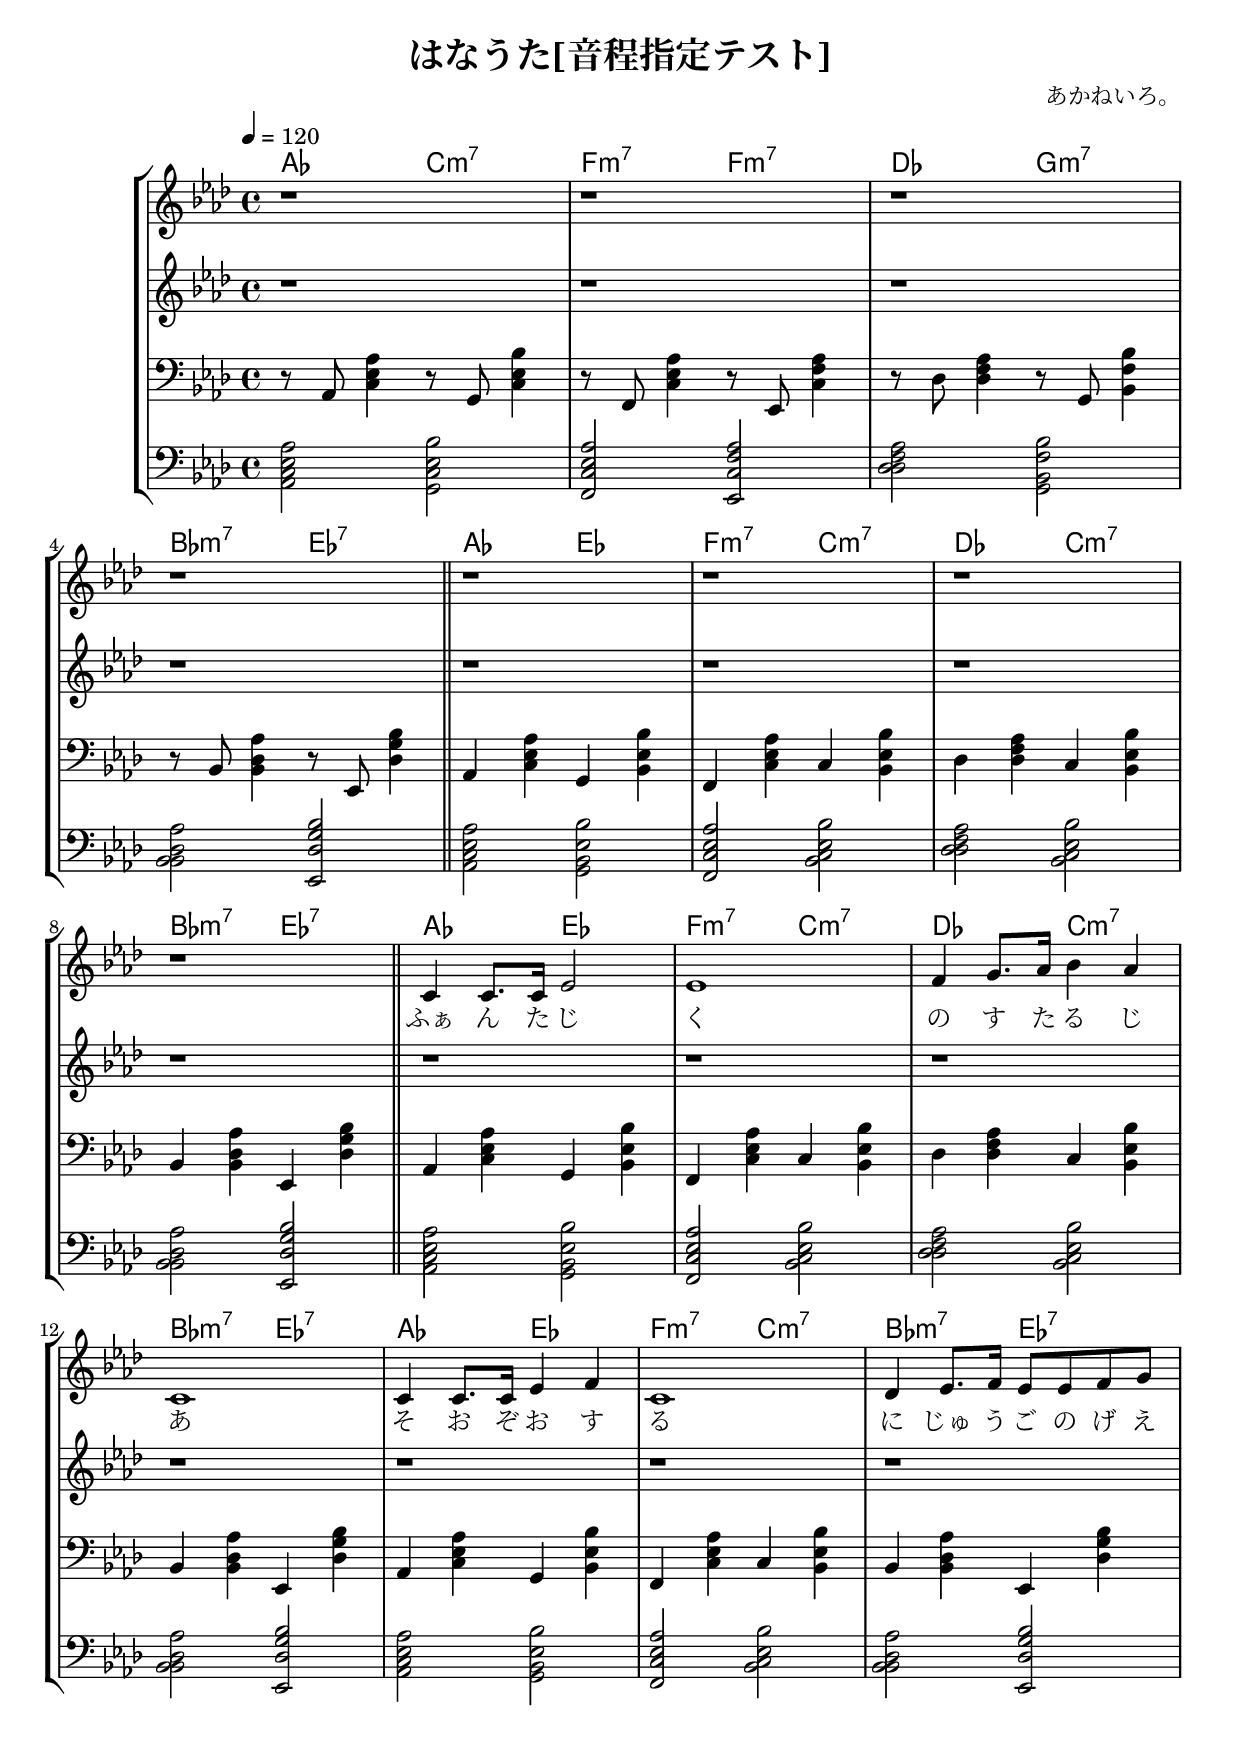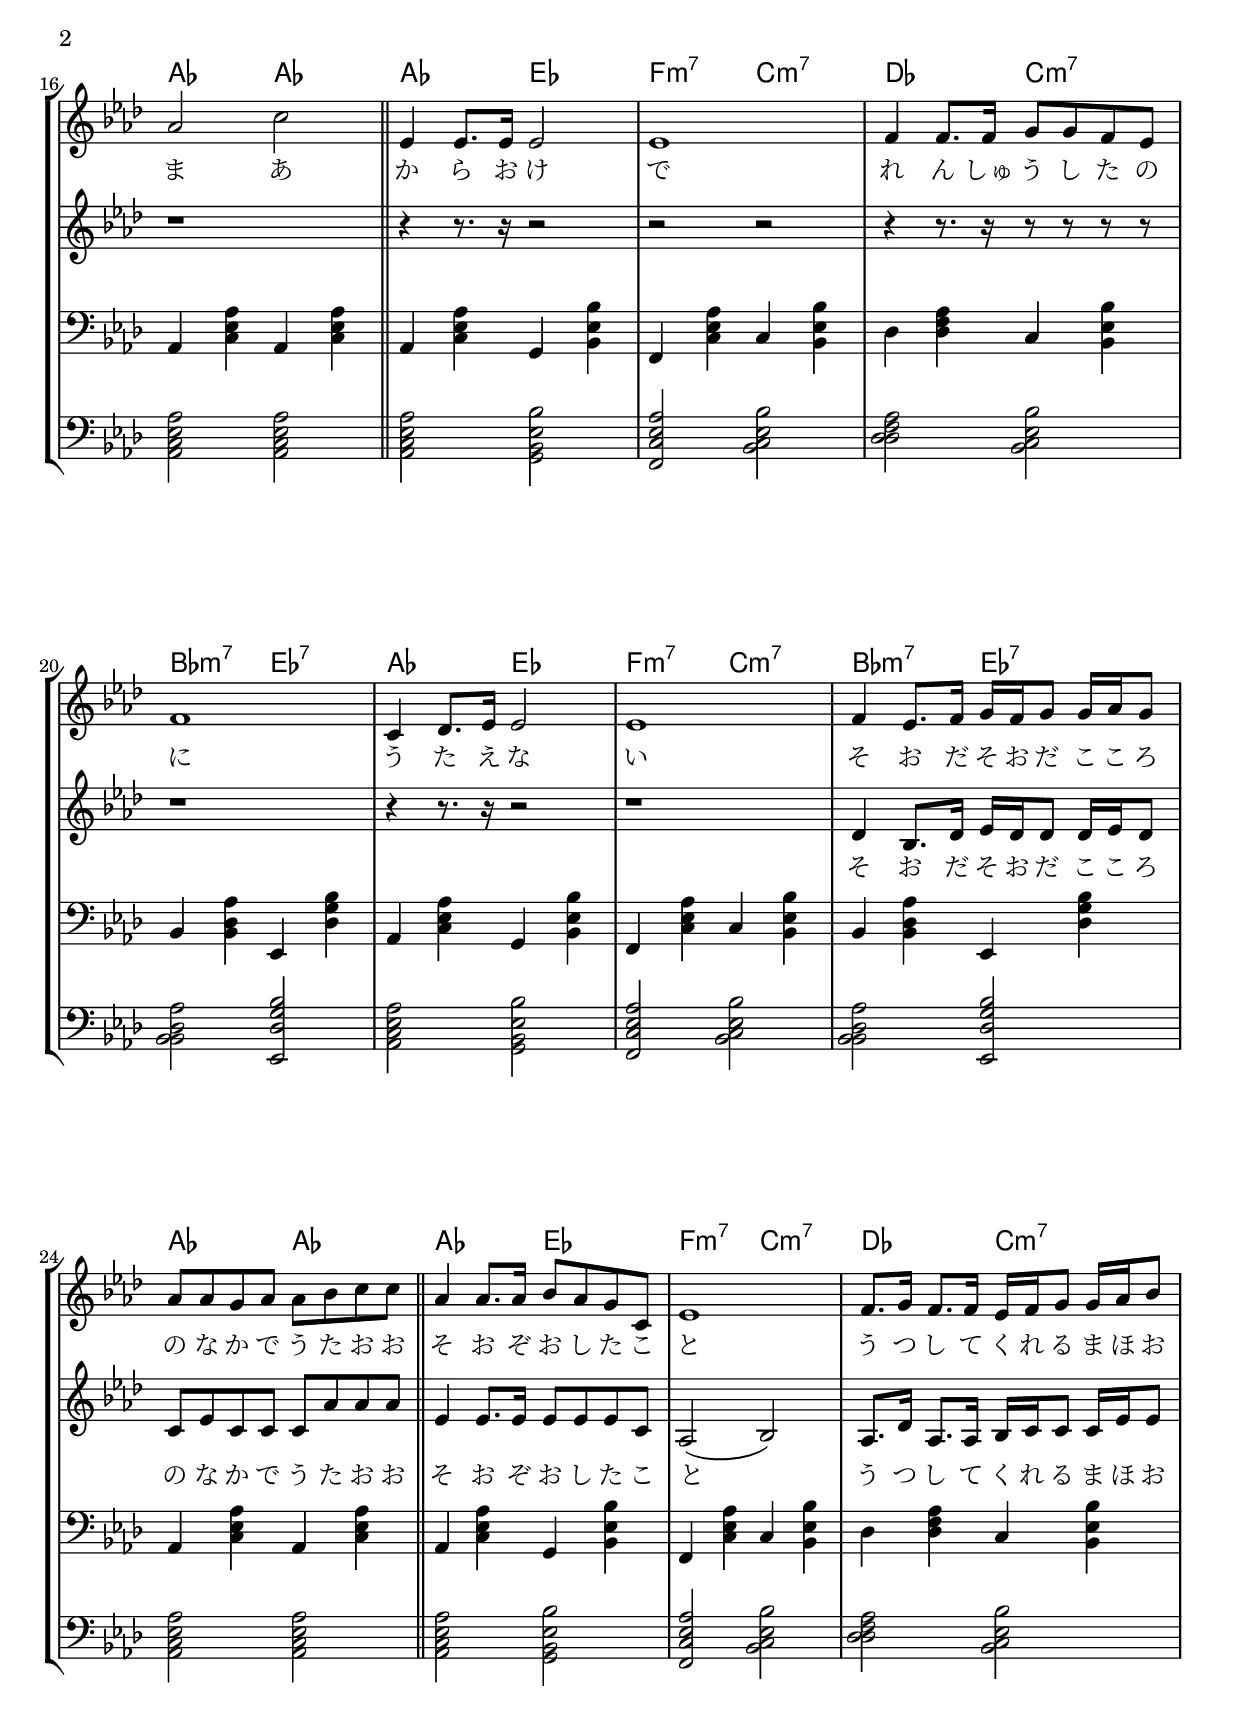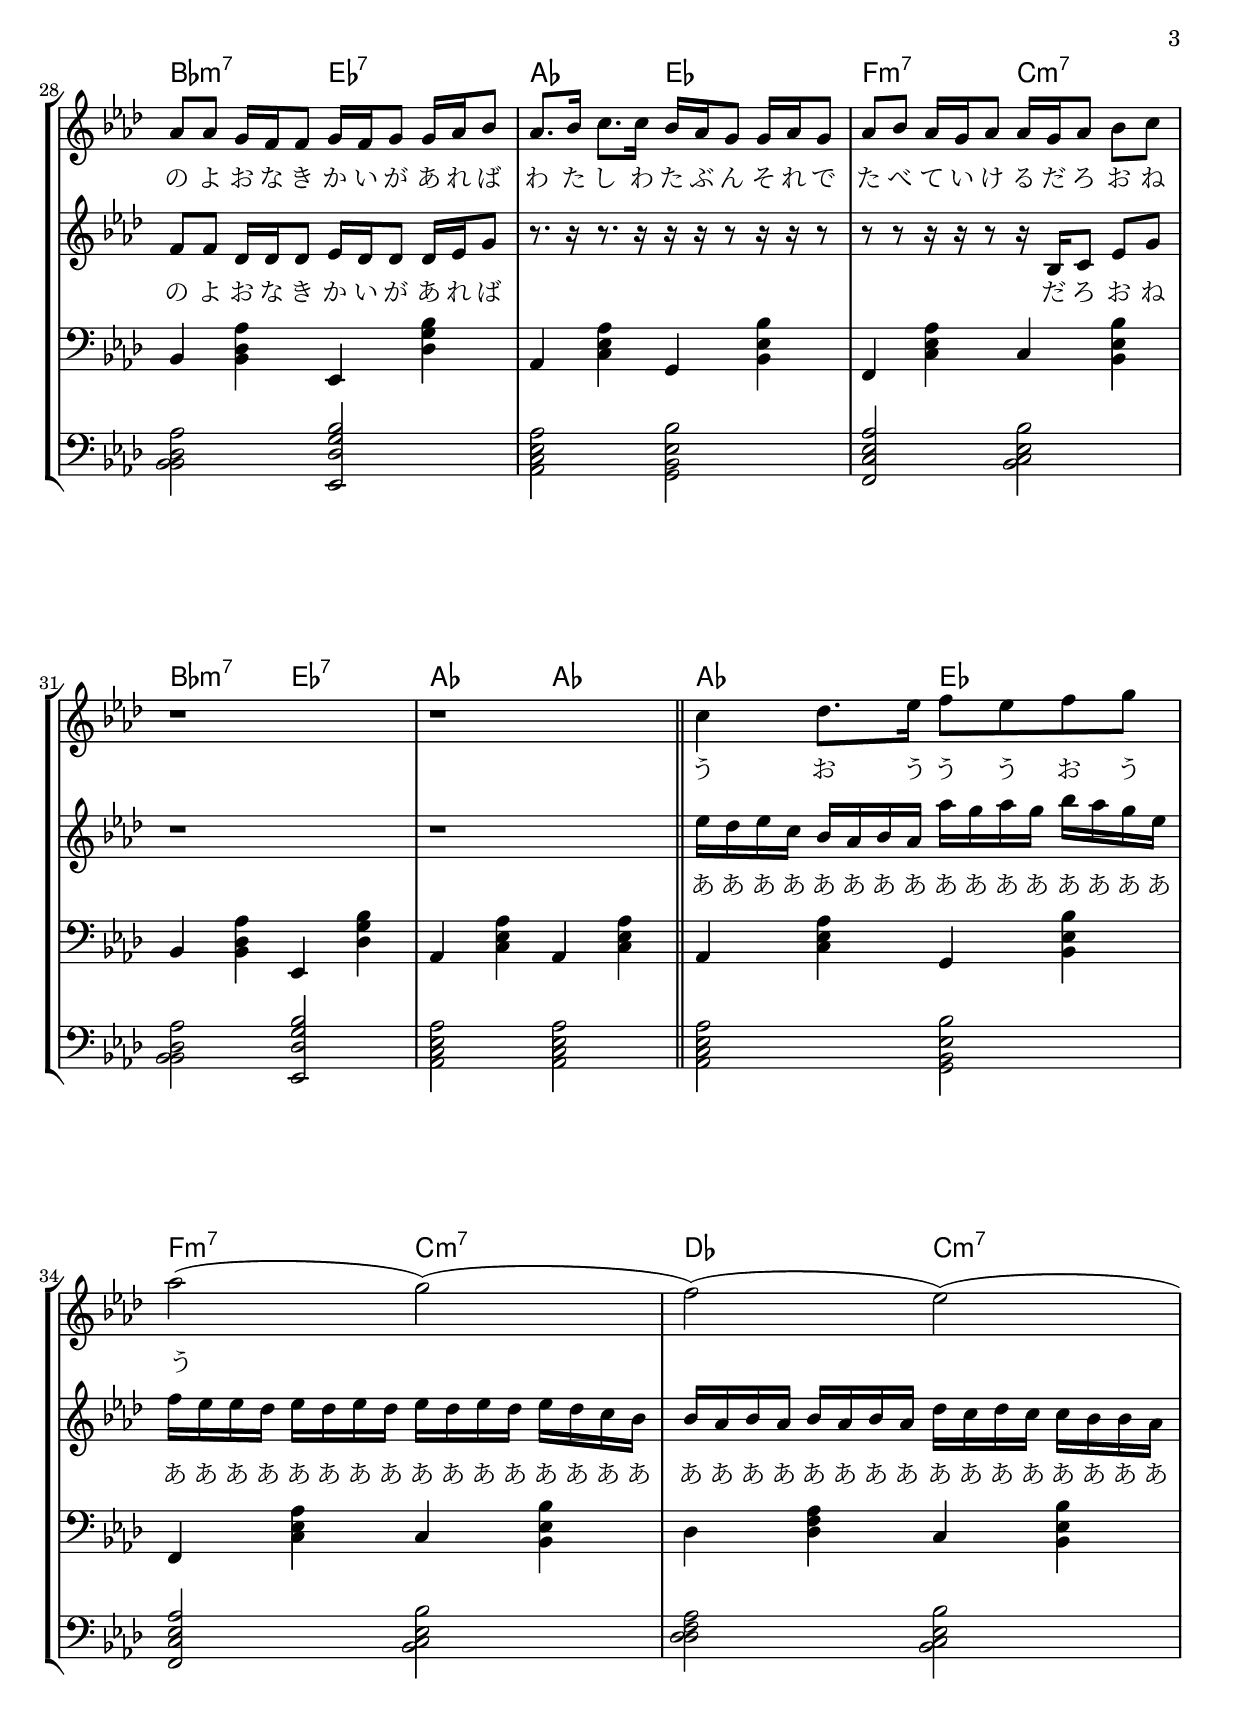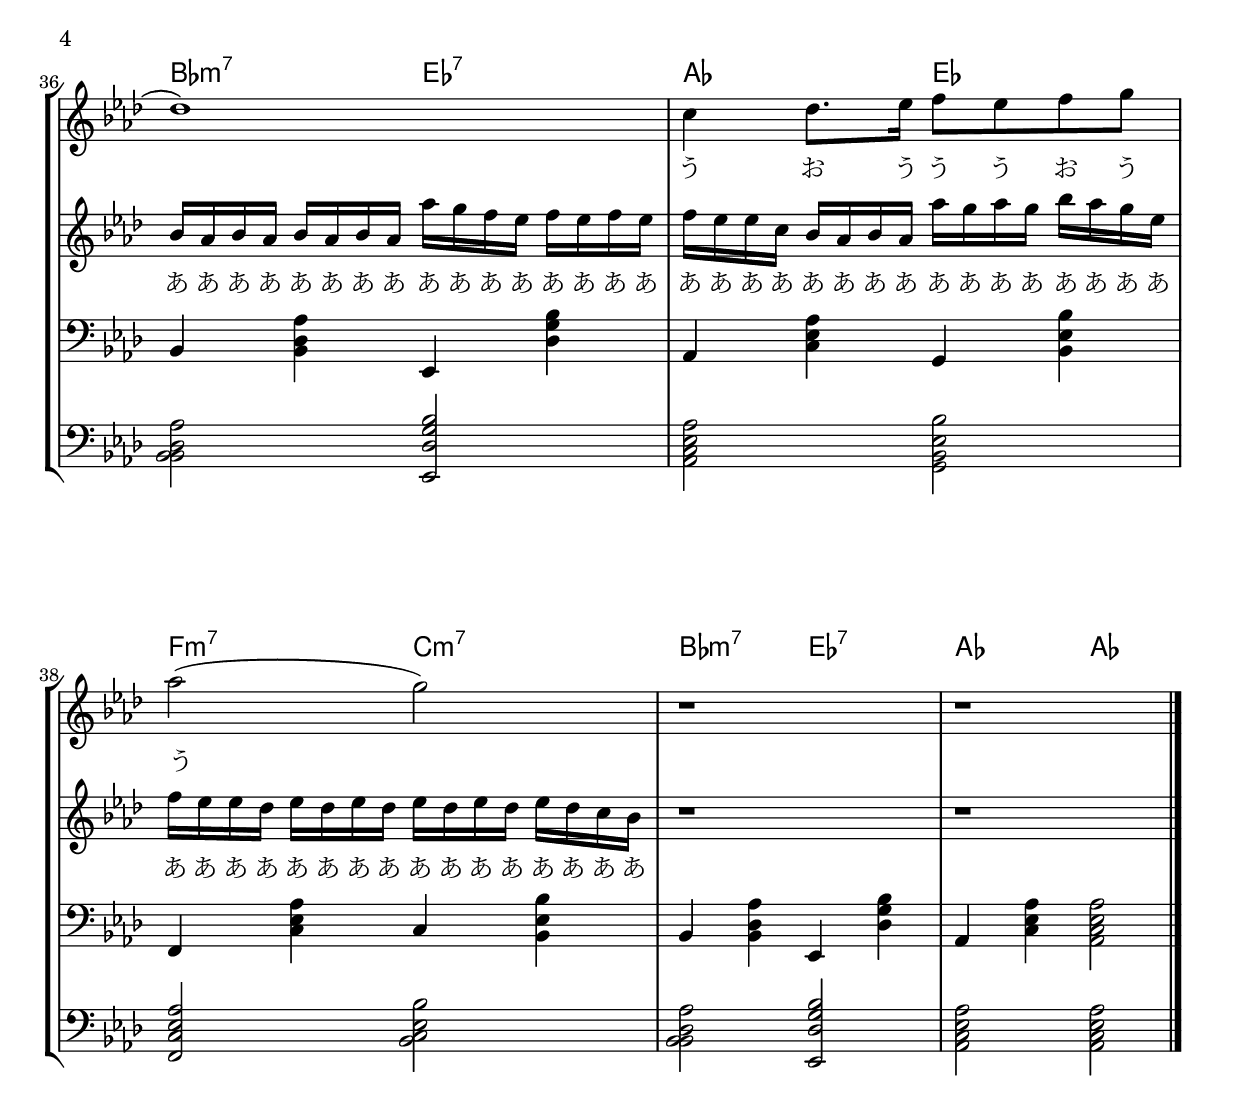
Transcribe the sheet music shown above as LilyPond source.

\version "2.12.1"

\header {
	title = \markup {はなうた[音程指定テスト]}
	composer = \markup \center-column {あかねいろ。}
}

harmony = \chordmode {
	as2 c:min7 f:min7 f:min7 des g:min7 bes:min7 es:7 

	as es f:min7 c:min7 des c:min7 bes:min7 es:7 

	as es f:min7 c:min7 des c:min7 bes:min7 es:7 as es f:min7 c:min7 bes:min7 es:7 as as 

	as es f:min7 c:min7 des c:min7 bes:min7 es:7 as es f:min7 c:min7 bes:min7 es:7 as as 

	as es f:min7 c:min7 des c:min7 bes:min7 es:7 as es f:min7 c:min7 bes:min7 es:7 as as 

	as es f:min7 c:min7 des c:min7 bes:min7 es:7 as es f:min7 c:min7 bes:min7 es:7 as as 
}

melody = {
	\key as \major
	\tempo 4 = 120
	r1 | r1 | r1 | r1   
	r1 | r1 | r1 | r1   
	\set Staff.midiInstrument = #"fss0.35"
	c'4  c'8.  c'16  es'2 
	es'1 
	f'4  g'8.  as'16  bes'4  as'4 
	c'1 
	c'4  c'8.  c'16  es'4  f'4 
	c'1 
	des'4  es'8.  f'16  es'8  es'8  f'8  g'8 
	as'2  c''2
	\set Staff.midiInstrument = #"fss0.35"
	es'4  es'8.  es'16  es'2 
	es'1 
	f'4  f'8.  f'16  g'8  g'8  f'8  es'8 
	f'1 
	c'4  des'8.  es'16  es'2 
	es'1 
	f'4  es'8.  f'16  g'16  f'16  g'8  g'16  as'16  g'8 
	as'8  as'8  g'8  as'8  as'8  bes'8  c''8  c''8
	\set Staff.midiInstrument = #"fss0.35"
	as'4  as'8.  as'16  bes'8  as'8  g'8  c'8 
	es'1 
	f'8.  g'16  f'8.  f'16  es'16  f'16  g'8  g'16  as'16  bes'8 
	as'8  as'8  g'16  f'16  f'8  g'16  f'16  g'8  g'16  as'16  bes'8 
	as'8.  bes'16  c''8.  c''16  bes'16  as'16  g'8  g'16  as'16  g'8 
	as'8  bes'8  as'16  g'16  as'8  as'16  g'16  as'8  bes'8  c''8
	r1 r1 	\set Staff.midiInstrument = #"fss0.35"
	c''4  des''8.  es''16  f''8  es''8  f''8  g''8 
	as''2  (g''2) 
	(f''2)  (es''2) 
	(des''1) 
	c''4  des''8.  es''16  f''8  es''8  f''8  g''8 
	as''2  (g''2)
	r1 r1 	\bar "|."
}

words = \lyricmode {
	
	
	ふぁ  ん  た  じ  く  の  す  た  る  じ  あ  そ  お  ぞ  お  す  る  に  じゅ  う  ご  の  げ  え  ま  あ  
	か  ら  お  け  で  れ  ん  しゅ  う  し  た  の  に  う  た  え  な  い  そ  お  だ  そ  お  だ  こ  こ  ろ  の  な  か  で  う  た  お  お  
	そ  お  ぞ  お  し  た  こ  と  う  つ  し  て  く  れ  る  ま  ほ  お  の  よ  お  な  き  か  い  が  あ  れ  ば  わ  た  し  わ  た  ぶ  ん  そ  れ  で  た  べ  て  い  け  る  だ  ろ  お  ね  
	う  お  う  う  う  お  う  う  う  お  う  う  う  お  う  う  
}

secondmelody = {
	\key as \major
	\tempo 4 = 120
	r1 | r1 | r1 | r1   
	r1 | r1 | r1 | r1   
	r1 | r1 | r1 | r1 | r1 | r1 | r1 | r1   
	\set Staff.midiInstrument = #"fss0.35"
	r4  r8.  r16  r2 
	r2  r2 
	r4  r8.  r16  r8  r8  r8  r8 
	r1 
	r4  r8.  r16  r2 
	r1 
	des'4  bes8.  des'16  es'16  des'16  des'8  des'16  es'16  des'8 
	c'8  es'8  c'8  c'8  c'8  as'8  as'8  as'8
	\set Staff.midiInstrument = #"fss0.35"
	es'4  es'8.  es'16  es'8  es'8  es'8  c'8 
	as2  (bes2) 
	as8.  des'16  as8.  as16  bes16  c'16  c'8  c'16  es'16  es'8 
	f'8  f'8  des'16  des'16  des'8  es'16  des'16  des'8  des'16  es'16  g'8 
	r8.  r16  r8.  r16  r16  r16  r8  r16  r16  r8 
	r8  r8  r16  r16  r8  r16  bes16  c'8  es'8  g'8
	r1 r1 	\set Staff.midiInstrument = #"Electric Grand"
	es''16  des''16  es''16  c''16  bes'16  as'16  bes'16  as'16  as''16  g''16  as''16  g''16  bes''16  as''16  g''16  es''16 
	f''16  es''16  es''16  des''16  es''16  des''16  es''16  des''16  es''16  des''16  es''16  des''16  es''16  des''16  c''16  bes'16 
	bes'16  as'16  bes'16  as'16  bes'16  as'16  bes'16  as'16  des''16  c''16  des''16  c''16  c''16  bes'16  bes'16  as'16 
	bes'16  as'16  bes'16  as'16  bes'16  as'16  bes'16  as'16  as''16  g''16  f''16  es''16  f''16  es''16  f''16  es''16 
	f''16  es''16  es''16  c''16  bes'16  as'16  bes'16  as'16  as''16  g''16  as''16  g''16  bes''16  as''16  g''16  es''16 
	f''16  es''16  es''16  des''16  es''16  des''16  es''16  des''16  es''16  des''16  es''16  des''16  es''16  des''16  c''16  bes'16
	r1 r1 	\bar "|."
}

secondwords = \lyricmode {
	
	
	
	そ  お  だ  そ  お  だ  こ  こ  ろ  の  な  か  で  う  た  お  お  
	そ  お  ぞ  お  し  た  こ  と  う  つ  し  て  く  れ  る  ま  ほ  お  の  よ  お  な  き  か  い  が  あ  れ  ば  だ  ろ  お  ね  
	あ  あ  あ  あ  あ  あ  あ  あ  あ  あ  あ  あ  あ  あ  あ  あ  あ  あ  あ  あ  あ  あ  あ  あ  あ  あ  あ  あ  あ  あ  あ  あ  あ  あ  あ  あ  あ  あ  あ  あ  あ  あ  あ  あ  あ  あ  あ  あ  あ  あ  あ  あ  あ  あ  あ  あ  あ  あ  あ  あ  あ  あ  あ  あ  あ  あ  あ  あ  あ  あ  あ  あ  あ  あ  あ  あ  あ  あ  あ  あ  あ  あ  あ  あ  あ  あ  あ  あ  あ  あ  あ  あ  あ  あ  あ  あ  
}

tempochange = {
	\tempo 4 = 120
	r1 | r1 | r1 | r1 \bar "||"
	\tempo 4 = 120
	r1 | r1 | r1 | r1 \bar "||"
	\tempo 4 = 120
	r1 | r1 | r1 | r1 | r1 | r1 | r1 | r1 \bar "||"
	\tempo 4 = 120
	r1 | r1 | r1 | r1 | r1 | r1 | r1 | r1 \bar "||"
	\tempo 4 = 120
	r1 | r1 | r1 | r1 | r1 | r1 | r1 | r1 \bar "||"
	\tempo 4 = 120
	r1 | r1 | r1 | r1 | r1 | r1 | r1 | r1 \bar "|."
}

mainacc = {
	\clef bass
	\set Staff.midiInstrument = #"Acoustic grand"
	\key as \major
	\tempo 4 = 120
	r8 as, <c es as>4
	r8 g, <c es bes>4
	r8 f, <c es as>4
	r8 es, <c f as>4
	r8 des <des f as>4
	r8 g, <bes, f bes>4
	r8 bes, <bes, des as>4
	r8 es, <des g bes>4
	\bar "||"

	\set Staff.midiInstrument = #"Acoustic grand"
	as,4 <c es as>4
	g,4 <bes, es bes>4
	f,4 <c es as>4
	c4 <bes, es bes>4
	des4 <des f as>4
	c4 <bes, es bes>4
	bes,4 <bes, des as>4
	es,4 <des g bes>4
	\bar "||"

	\set Staff.midiInstrument = #"Acoustic grand"
	as,4 <c es as>4
	g,4 <bes, es bes>4
	f,4 <c es as>4
	c4 <bes, es bes>4
	des4 <des f as>4
	c4 <bes, es bes>4
	bes,4 <bes, des as>4
	es,4 <des g bes>4
	as,4 <c es as>4
	g,4 <bes, es bes>4
	f,4 <c es as>4
	c4 <bes, es bes>4
	bes,4 <bes, des as>4
	es,4 <des g bes>4
	as,4 <c es as>4
	as,4 <c es as>4
	\bar "||"

	\set Staff.midiInstrument = #"Acoustic grand"
	as,4 <c es as>4
	g,4 <bes, es bes>4
	f,4 <c es as>4
	c4 <bes, es bes>4
	des4 <des f as>4
	c4 <bes, es bes>4
	bes,4 <bes, des as>4
	es,4 <des g bes>4
	as,4 <c es as>4
	g,4 <bes, es bes>4
	f,4 <c es as>4
	c4 <bes, es bes>4
	bes,4 <bes, des as>4
	es,4 <des g bes>4
	as,4 <c es as>4
	as,4 <c es as>4
	\bar "||"

	\set Staff.midiInstrument = #"Acoustic grand"
	as,4 <c es as>4
	g,4 <bes, es bes>4
	f,4 <c es as>4
	c4 <bes, es bes>4
	des4 <des f as>4
	c4 <bes, es bes>4
	bes,4 <bes, des as>4
	es,4 <des g bes>4
	as,4 <c es as>4
	g,4 <bes, es bes>4
	f,4 <c es as>4
	c4 <bes, es bes>4
	bes,4 <bes, des as>4
	es,4 <des g bes>4
	as,4 <c es as>4
	as,4 <c es as>4
	\bar "||"

	\set Staff.midiInstrument = #"Acoustic grand"
	as,4 <c es as>4
	g,4 <bes, es bes>4
	f,4 <c es as>4
	c4 <bes, es bes>4
	des4 <des f as>4
	c4 <bes, es bes>4
	bes,4 <bes, des as>4
	es,4 <des g bes>4
	as,4 <c es as>4
	g,4 <bes, es bes>4
	f,4 <c es as>4
	c4 <bes, es bes>4
	bes,4 <bes, des as>4
	es,4 <des g bes>4
	as,4 <c es as>4
	<as, c es as>2
	\bar "|."
}

subacc = {
	\clef bass
	\set Staff.midiInstrument = #"Acoustic grand"
	\key as \major
	\tempo 4 = 120
	<as, c es as>2
	<g, c es bes>2
	<f, c es as>2
	<es, c f as>2
	<des des f as>2
	<g, bes, f bes>2
	<bes, bes, des as>2
	<es, des g bes>2
	\bar "||"

	\set Staff.midiInstrument = #"Acoustic grand"
	<as, c es as>2
	<g, bes, es bes>2
	<f, c es as>2
	<c bes, es bes>2
	<des des f as>2
	<c bes, es bes>2
	<bes, bes, des as>2
	<es, des g bes>2
	\bar "||"

	\set Staff.midiInstrument = #"Acoustic grand"
	<as, c es as>2
	<g, bes, es bes>2
	<f, c es as>2
	<c bes, es bes>2
	<des des f as>2
	<c bes, es bes>2
	<bes, bes, des as>2
	<es, des g bes>2
	<as, c es as>2
	<g, bes, es bes>2
	<f, c es as>2
	<c bes, es bes>2
	<bes, bes, des as>2
	<es, des g bes>2
	<as, c es as>2
	<as, c es as>2
	\bar "||"

	\set Staff.midiInstrument = #"Acoustic grand"
	<as, c es as>2
	<g, bes, es bes>2
	<f, c es as>2
	<c bes, es bes>2
	<des des f as>2
	<c bes, es bes>2
	<bes, bes, des as>2
	<es, des g bes>2
	<as, c es as>2
	<g, bes, es bes>2
	<f, c es as>2
	<c bes, es bes>2
	<bes, bes, des as>2
	<es, des g bes>2
	<as, c es as>2
	<as, c es as>2
	\bar "||"

	\set Staff.midiInstrument = #"Acoustic grand"
	<as, c es as>2
	<g, bes, es bes>2
	<f, c es as>2
	<c bes, es bes>2
	<des des f as>2
	<c bes, es bes>2
	<bes, bes, des as>2
	<es, des g bes>2
	<as, c es as>2
	<g, bes, es bes>2
	<f, c es as>2
	<c bes, es bes>2
	<bes, bes, des as>2
	<es, des g bes>2
	<as, c es as>2
	<as, c es as>2
	\bar "||"

	\set Staff.midiInstrument = #"Acoustic grand"
	<as, c es as>2
	<g, bes, es bes>2
	<f, c es as>2
	<c bes, es bes>2
	<des des f as>2
	<c bes, es bes>2
	<bes, bes, des as>2
	<es, des g bes>2
	<as, c es as>2
	<g, bes, es bes>2
	<f, c es as>2
	<c bes, es bes>2
	<bes, bes, des as>2
	<es, des g bes>2
	<as, c es as>2
	<as, c es as>2
	\bar "|."
}

percA = {
	\drummode {
	r1 |r1 |r1 |r1 \bar "||"
	hh8 hh8 hh8 hh8 hh8 hh8 hh8 hh8  |hh8 hh8 hh8 hh8 hh4 hh8 hh8  |hh8 hh8 hh8 hh8 hh8 hh8 hh8 hh8  |r8 hh2. r8  \bar "||"
	hh8 hh8 hh8 hh8 hh8 hh8 hh8 hh8  |hh8 hh8 hh8 hh8 hh4 hh8 hh8  |hh8 hh8 hh8 hh8 hh8 hh8 hh8 hh8  |hh8 hh8 hh8 hh2 r8  |hh8 hh8 hh8 hh8 hh8 hh8 hh8 hh8  |hh8 hh8 hh8 hh8 hh4 hh8 hh8  |hh8 hh8 hh8 hh8 hh8 hh8 hh8 hh8  |r8 hh2. r8  \bar "||"
	r8 cymr16 cymr16 cymr8 cymr16 cymr16 cymr8 cymr16 cymr16 cymr8 cymr8  |cymr8 cymr16 cymr16 cymr8 cymr16 cymr16 cymr8 cymr16 cymr16 cymr8 cymr8  |cymr8 cymr16 cymr16 cymr8 cymr16 cymr16 cymr8 cymr16 cymr16 cymr8 cymr16 cymr16  |cymr8 cymr16 cymr16 cymr8 cymr16 cymr16 cymr8 cymr16 cymr16 cymr8 cymr8  |r8 cymr16 cymr16 cymr8 cymr16 cymr16 cymr8 cymr16 cymr16 cymr8 cymr8  |cymr8 cymr16 cymr16 cymr8 cymr16 cymr16 cymr8 cymr16 cymr16 cymr8 cymr8  |cymr8 cymr16 cymr16 cymr8 cymr16 cymr16 cymr8 cymr16 cymr16 cymr8 cymr16 cymr16  |cymr8 cymr16 cymr16 cymr8 cymr16 cymr16 cymr8 cymr16 cymr16 cymr8 cymr8  \bar "||"
	r8 hho8 hho8 hho8 hho8 hho8 hho8 hho8  |hho8 hho8 hho8 hho8 hho8 hho8 hho8 hho8  |r8 hho8 hho8 hho8 hho8 hho8 hho8 hho8  |hho8 hho8 hho8 hho8 hho2  |r8 hho8 hho8 hho8 hho8 hho8 hho8 hho8  |hho8 hho8 hho8 hho8 hho8 hho8 hho8 hho8  |r8 hho8 hho8 hho8 hho8 hho8 hho8 hho8  |hho8 hho8 hho2.  \bar "||"
	cymc1  |r1  |r1  |r1  |cymc1  |r1  |r1  |r1  \bar "|."
	}
}

percB = {
	\drummode {
	r1 |r1 |r1 |r1 \bar "||"
	r4 sn8. sn8 sn8. sn8. sn16  |r4 sn8. sn8 sn8. sn4  |r4 sn8. sn8 sn8. sn8. sn16  |r4 sn2 sn4  \bar "||"
	r4 sn8. sn8 sn8. sn8. sn16  |r4 sn8. sn8 sn8. sn4  |r4 sn8. sn8 sn8. sn8. sn16  |r8 sn8 sn4 sn8 sn16 sn8 sn8 sn16  |r4 sn8. sn8 sn8. sn8. sn16  |r4 sn8. sn8 sn8. sn4  |r4 sn8. sn8 sn8. sn8. sn16  |r4 sn2 sn4  \bar "||"
	r4 sn2 sn4  |r4 sn8 sn4. sn4  |r4 sn2 sn4  |r4 sn8 sn4. sn4  |r4 sn2 sn4  |r4 sn8 sn4. sn4  |r4 sn2 sn4  |r4 sn2 sn8 sn16 sn16  \bar "||"
	r8 sn4 sn4 sn4 sn8  |r8 sn4 sn4 sn4 sn8  |r8 sn4 sn4 sn4 sn8  |r8 sn4 sn8 sn8 sn16 sn4 r16  |r8 sn4 sn4 sn4 sn8  |r8 sn4 sn4 sn4 sn8  |r8 sn4 sn4 sn4 sn8  |r8 sn8. sn16 sn8 sn16 sn16 sn16 sn8. sn8  \bar "||"
	r8 hho8 hho8 hho8 hho8 hho8 hho8 hho8  |hho8 hho8 hho8 hho8 hho8 hho8 hho8 hho8  |hho8 hho8 hho8 hho8 hho8 hho8 hho8 hho8  |hho8 hho8 hho8 hho8 hho8 hho4.  |r8 hho8 hho8 hho8 hho8 hho8 hho8 hho8  |hho8 hho8 hho8 hho8 hho8 hho8 hho8 hho8  |hho8 hho8 hho8 hho8 hho8 hho8 hho8 hho8  |hho8 hho8 hho8 hho8 hho8 hho4.  \bar "|."
	}
}

percC = {
	\drummode {
	r1 |r1 |r1 |r1 \bar "||"
	bd8 bd4 bd2 bd8  |bd8 bd2 bd4.  |bd8 bd4 bd2 bd8  |bd8 bd4. bd4. bd8  \bar "||"
	bd8 bd4 bd2 bd8  |bd8 bd2 bd4.  |bd8 bd4 bd2 bd8  |bd4 r16 bd8. bd2  |bd8 bd4 bd2 bd8  |bd8 bd2 bd4.  |bd8 bd4 bd2 bd8  |bd8 bd4. bd4. bd8  \bar "||"
	bd8. bd16 bd8. bd16 bd8. bd16 bd8. bd16  |bd8. bd16 bd8. bd16 bd8. bd16 bd4  |bd8. bd16 bd8. bd16 bd8. bd16 bd8. bd16  |bd8. bd16 bd8. bd16 bd8. bd16 bd4  |bd8. bd16 bd8. bd16 bd8. bd16 bd8. bd16  |bd8. bd16 bd8. bd16 bd8. bd16 bd4  |bd8. bd16 bd8. bd16 bd8. bd16 bd8. bd16  |bd8. bd16 bd8. bd16 bd8. bd16 bd8. bd16  \bar "||"
	bd4 bd4 bd8. bd8 bd8.  |bd4 bd4 bd8. bd8 bd8.  |bd4 bd4 bd8. bd8 bd8.  |bd4 bd4 r16 bd4. r16  |bd4 bd4 bd8. bd8 bd8.  |bd4 bd4 bd8. bd8 bd8.  |bd4 bd4 bd8. bd8 bd8.  |bd8 bd8 bd8. bd8. bd8 bd8 bd8  \bar "||"
	r1  |r1  |r1  |r2. hh4  |r1  |r1  |r1  |r2. hh4  \bar "|."
	}
}

percD = {
	\drummode {
	r1 |r1 |r1 |r1 \bar "||"
	r1  |r2 r8 hho4.  |r1  |r4. r16 hho2 r16  \bar "||"
	r1  |r2 r8 hho4.  |r1  |r4. r16 hho2 r16  |r1  |r2 r8 hho4.  |r1  |r4. r16 hho2 r16  \bar "||"
	r1  |r2 r16 tommh4. r16  |r1  |r2 r16 tommh4. r16  |r1  |r2 r16 tommh4. r16  |r1  |r4. tommh2 r8  \bar "||"
	cymc1  |r1  |cymc1  |r1  |cymc1  |r1  |cymc1  |r1  \bar "||"
	r8 sn4 sn4 sn4 sn8  |r8 sn4 sn4 sn4 sn8  |r8 sn4 sn4 sn4 sn8  |r8 sn4 sn4 sn8. sn16 sn16 sn16  |r8 sn4 sn4 sn4 sn8  |r8 sn4 sn4 sn4 sn8  |r8 sn4 sn4 sn4 sn8  |r8 sn4 sn4 sn8. sn16 sn16 sn16  \bar "|."
	}
}

percE = {
	\drummode {
	r1 |r1 |r1 |r1 \bar "||"
	r1 |r1 |r1 |cymc1  \bar "||"
	r1 |r1 |r1 |r1 |r1 |r1 |r1 |cymc1  \bar "||"
	r1  |r2. r8 toml8  |r1  |r2. r8 toml8  |r1  |r2. r8 toml8  |r1  |r2 r16 toml4. r16  \bar "||"
	r1 |r1 |r1 |r2. tommh16 tommh8.  |r1 |r1 |r1 |r2. tommh16 tommh8.  \bar "||"
	bd4 bd16 bd8. bd8. bd8 bd8.  |bd4 bd16 bd8. bd16 bd8 bd8 bd8.  |bd4 bd16 bd8. bd8. bd8 bd8.  |bd4 bd16 bd8. bd16 bd8. bd4  |bd4 bd16 bd8. bd8. bd8 bd8.  |bd4 bd16 bd8. bd16 bd8 bd8 bd8.  |bd4 bd16 bd8. bd8. bd8 bd8.  |bd4 bd16 bd8. bd16 bd8. bd4  \bar "|."
	}
}

percF = {
	\drummode {
	r1 | r1 | r1 | r1 \bar "||"
	r1 |r1 |r1 |r4 r16 tommh16 tommh4. tommh4  \bar "||"
	r1 |r1 |r1 |r1 |r1 |r1 |r1 |r4 r16 tommh16 tommh4. tommh4  \bar "||"
	cymc1  |r1 |r1 |r1 |cymc1  |r1 |r1 |r1 \bar "||"
	r1 |r1 |r1 |r2. r8 tomfh16 tomfh16  |r1 |r1 |r1 |r2. r8 tomfh8  \bar "||"
	r1 | r1 | r1 | r1 | r1 | r1 | r1 | r1 \bar "|."
	}
}

percG = {
	\drummode {
	r1 | r1 | r1 | r1 \bar "||"
	r1 |r1 |r1 |r4. r16 tomml4. tomml8.  \bar "||"
	r1 |r1 |r1 |r1 |r1 |r1 |r1 |r4. r16 tomml4. tomml8.  \bar "||"
	r1 | r1 | r1 | r1 | r1 | r1 | r1 | r1 \bar "||"
	r1 |r1 |r1 |r1 |r1 |r1 |r1 |r2. tomml16 tomml8.  \bar "||"
	r1 | r1 | r1 | r1 | r1 | r1 | r1 | r1 \bar "|."
	}
}

percH = {
	\drummode {
	r1 | r1 | r1 | r1 \bar "||"
	r1 |r1 |r1 |r2 r16 toml8 toml4 r16  \bar "||"
	r1 |r1 |r1 |r1 |r1 |r1 |r1 |r2 r16 toml8 toml4 r16  \bar "||"
	r1 | r1 | r1 | r1 | r1 | r1 | r1 | r1 \bar "||"
	r1 | r1 | r1 | r1 | r1 | r1 | r1 | r1 \bar "||"
	r1 | r1 | r1 | r1 | r1 | r1 | r1 | r1 \bar "|."
	}
}

percI = {
	\drummode {
	r1 | r1 | r1 | r1 \bar "||"
	r1 |r1 |r1 |r2 r8 tomfh4 tomfh8  \bar "||"
	r1 |r1 |r1 |r1 |r1 |r1 |r1 |r2 r8 tomfh4 tomfh8  \bar "||"
	r1 | r1 | r1 | r1 | r1 | r1 | r1 | r1 \bar "||"
	r1 | r1 | r1 | r1 | r1 | r1 | r1 | r1 \bar "||"
	r1 | r1 | r1 | r1 | r1 | r1 | r1 | r1 \bar "|."
	}
}

\score {
	<<
		\new StaffGroup <<
			\new ChordNames {\harmony}
			\new Voice = "melody" {\melody}
			\new Lyrics \lyricsto "melody" \words
			\new Voice = "secondmelody" {\secondmelody}
			\new Lyrics \lyricsto "secondmelody" \secondwords
			\new Staff = "mainacc" {\mainacc}
			\new Staff = "subacc" {\subacc}
		>>
	>>
	\layout { }
}
